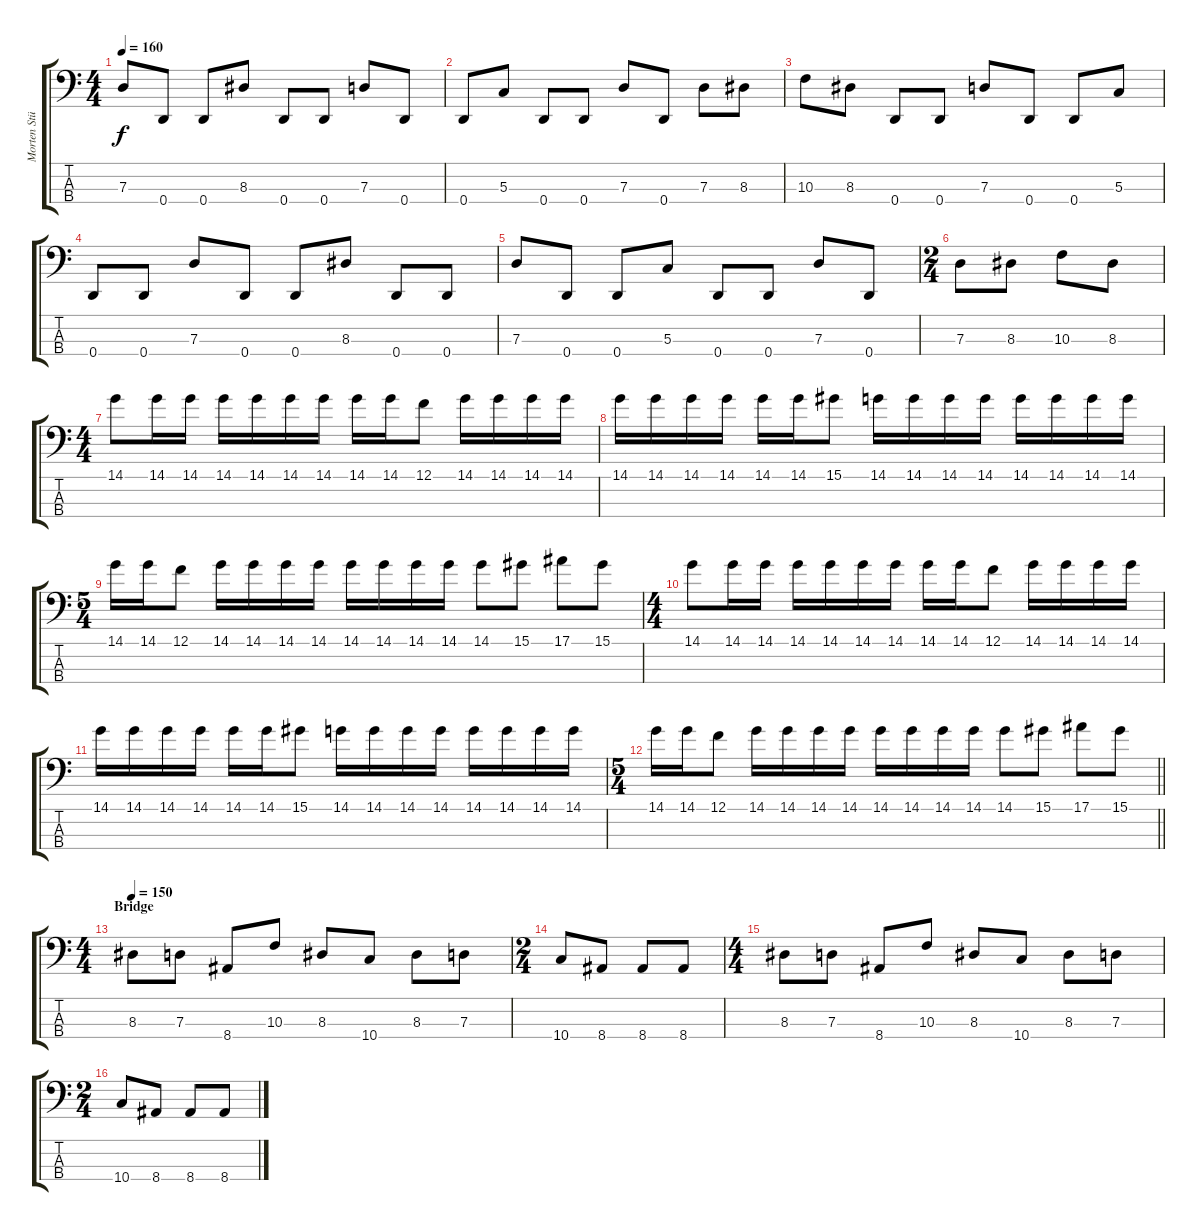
\track ("Morten Stützer" "Morten Stü") {instrument electricbasspick}
\staff {score tabs}
\tuning (F2 C2 G1 D1) {hide}
\ts (4 4)
\tempo 160
\clef f4
\ks c
7.3.8{dy f} 0.4.8 0.4.8 8.3.8 0.4.8 0.4.8 7.3.8 0.4.8 |
0.4.8 5.3.8 0.4.8 0.4.8 7.3.8 0.4.8 7.3.8 8.3.8 |
10.3.8 8.3.8 0.4.8 0.4.8 7.3.8 0.4.8 0.4.8 5.3.8 |
0.4.8 0.4.8 7.3.8 0.4.8 0.4.8 8.3.8 0.4.8 0.4.8 |
7.3.8 0.4.8 0.4.8 5.3.8 0.4.8 0.4.8 7.3.8 0.4.8 |
\ts (2 4)
7.3.8 8.3.8 10.3.8 8.3.8 |
\ts (4 4)
14.1.8 14.1.16 14.1.16 14.1.16 14.1.16 14.1.16 14.1.16 14.1.16 14.1.16 12.1.8 14.1.16 14.1.16 14.1.16 14.1.16 |
14.1.16 14.1.16 14.1.16 14.1.16 14.1.16 14.1.16 15.1.8 14.1.16 14.1.16 14.1.16 14.1.16 14.1.16 14.1.16 14.1.16 14.1.16 |
\ts (5 4)
14.1.16 14.1.16 12.1.8 14.1.16 14.1.16 14.1.16 14.1.16 14.1.16 14.1.16 14.1.16 14.1.16 14.1.8 15.1.8 17.1.8 15.1.8 |
\ts (4 4)
14.1.8 14.1.16 14.1.16 14.1.16 14.1.16 14.1.16 14.1.16 14.1.16 14.1.16 12.1.8 14.1.16 14.1.16 14.1.16 14.1.16 |
14.1.16 14.1.16 14.1.16 14.1.16 14.1.16 14.1.16 15.1.8 14.1.16 14.1.16 14.1.16 14.1.16 14.1.16 14.1.16 14.1.16 14.1.16 |
\ts (5 4)
\barLineRight lightlight
14.1.16 14.1.16 12.1.8 14.1.16 14.1.16 14.1.16 14.1.16 14.1.16 14.1.16 14.1.16 14.1.16 14.1.8 15.1.8 17.1.8 15.1.8 |
\ts (4 4)
\section ("" "Bridge")
\tempo 150
8.3.8 7.3.8 8.4.8 10.3.8 8.3.8 10.4.8 8.3.8 7.3.8 |
\ts (2 4)
10.4.8 8.4.8 8.4.8 8.4.8 |
\ts (4 4)
8.3.8 7.3.8 8.4.8 10.3.8 8.3.8 10.4.8 8.3.8 7.3.8 |
\ts (2 4)
10.4.8 8.4.8 8.4.8 8.4.8
